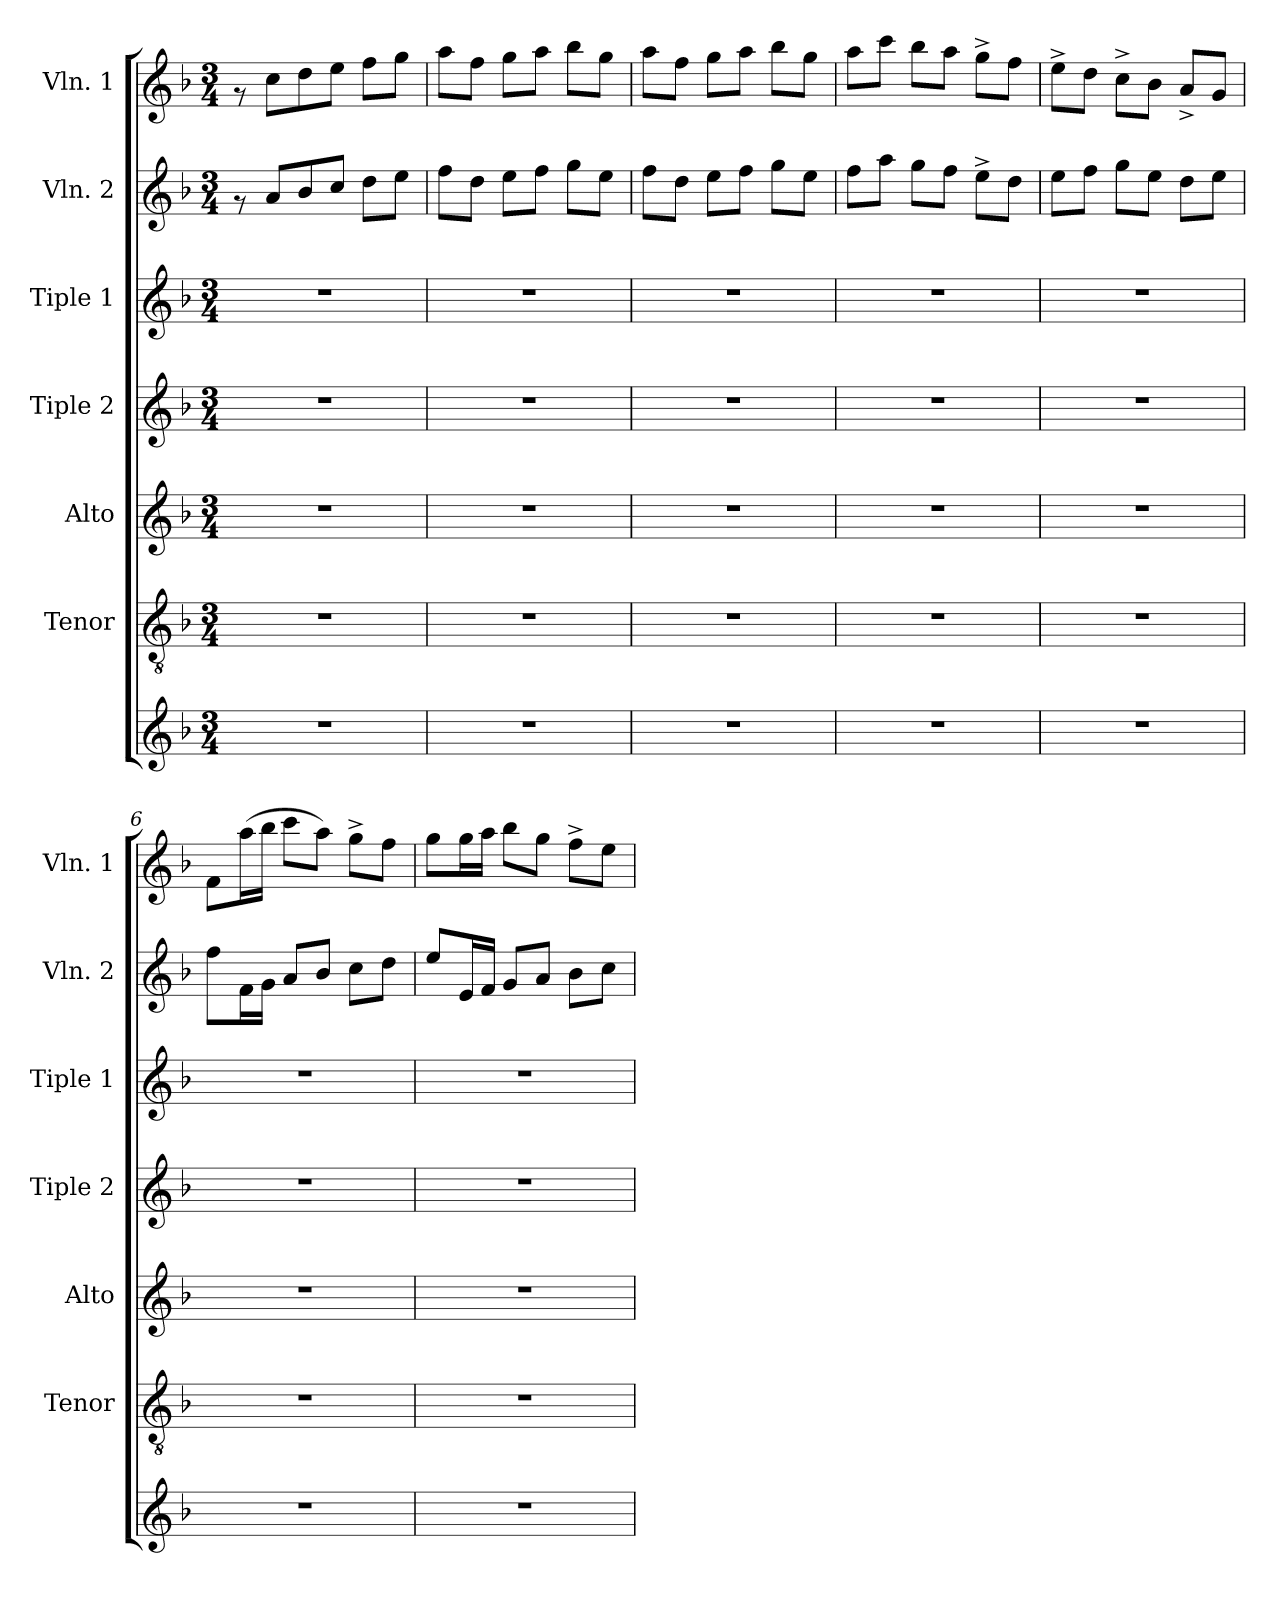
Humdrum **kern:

**kern	**kern	**kern	**kern	**kern	**kern	**kern
*part7	*part6	*part5	*part4	*part3	*part2	*part1
*staff7	*staff6	*staff5	*staff4	*staff3	*staff2	*staff1
*	*I"Tenor	*I"Alto	*I"Tiple 2	*I"Tiple 1	*I"Vln. 2	*I"Vln. 1
*	*I'Tenor	*I'Alto	*I'Tiple 2	*I'Tiple 1	*I'Vln. 2	*I'Vln. 1
!!LO:PB:g=z
*clefG2	*clefGv2	*clefG2	*clefG2	*clefG2	*clefG2	*clefG2
*ITrd7c12	*	*	*	*	*	*
*k[b-]	*k[b-]	*k[b-]	*k[b-]	*k[b-]	*k[b-]	*k[b-]
*F:	*F:	*F:	*F:	*F:	*F:	*F:
*M3/4	*M3/4	*M3/4	*M3/4	*M3/4	*M3/4	*M3/4
=1	=1	=1	=1	=1	=1	=1
2.r	2.r	2.r	2.r	2.r	8rf	8rf
.	.	.	.	.	8a/L	8cc\L
.	.	.	.	.	8b-/	8dd\
.	.	.	.	.	8cc/J	8ee\J
.	.	.	.	.	8dd\L	8ff\L
.	.	.	.	.	8ee\J	8gg\J
=2	=2	=2	=2	=2	=2	=2
2.r	2.r	2.r	2.r	2.r	8ff\L	8aa\L
.	.	.	.	.	8dd\J	8ff\J
.	.	.	.	.	8ee\L	8gg\L
.	.	.	.	.	8ff\J	8aa\J
.	.	.	.	.	8gg\L	8bb-\L
.	.	.	.	.	8ee\J	8gg\J
=3	=3	=3	=3	=3	=3	=3
2.r	2.r	2.r	2.r	2.r	8ff\L	8aa\L
.	.	.	.	.	8dd\J	8ff\J
.	.	.	.	.	8ee\L	8gg\L
.	.	.	.	.	8ff\J	8aa\J
.	.	.	.	.	8gg\L	8bb-\L
.	.	.	.	.	8ee\J	8gg\J
=4	=4	=4	=4	=4	=4	=4
2.r	2.r	2.r	2.r	2.r	8ff\L	8aa\L
.	.	.	.	.	8aa\J	8ccc\J
.	.	.	.	.	8gg\L	8bb-\L
.	.	.	.	.	8ff\J	8aa\J
.	.	.	.	.	8ee^>\L	8gg^>\L
.	.	.	.	.	8dd\J	8ff\J
!!LO:LB:g=z
=5	=5	=5	=5	=5	=5	=5
2.r	2.r	2.r	2.r	2.r	8ee\L	8ee^>\L
.	.	.	.	.	8ff\J	8dd\J
.	.	.	.	.	8gg\L	8cc^>\L
.	.	.	.	.	8ee\J	8b-\J
.	.	.	.	.	8dd\L	8a^</L
.	.	.	.	.	8ee\J	8g/J
=6	=6	=6	=6	=6	=6	=6
2.r	2.r	2.r	2.r	2.r	8ff\L	8f\L
.	.	.	.	.	16f\L	(>16aa\L
.	.	.	.	.	16g\JJ	16bb-\JJ
.	.	.	.	.	8a/L	8ccc\L
.	.	.	.	.	8b-/J	8aa\J)
.	.	.	.	.	8cc\L	8gg^>\L
.	.	.	.	.	8dd\J	8ff\J
=7	=7	=7	=7	=7	=7	=7
2.r	2.r	2.r	2.r	2.r	8ee/L	8gg\L
.	.	.	.	.	16e/L	16gg\L
.	.	.	.	.	16f/JJ	16aa\JJ
.	.	.	.	.	8g/L	8bb-\L
.	.	.	.	.	8a/J	8gg\J
.	.	.	.	.	8b-\L	8ff^>\L
.	.	.	.	.	8cc\J	8ee\J
=	=	=	=	=	=	=
*-	*-	*-	*-	*-	*-	*-
